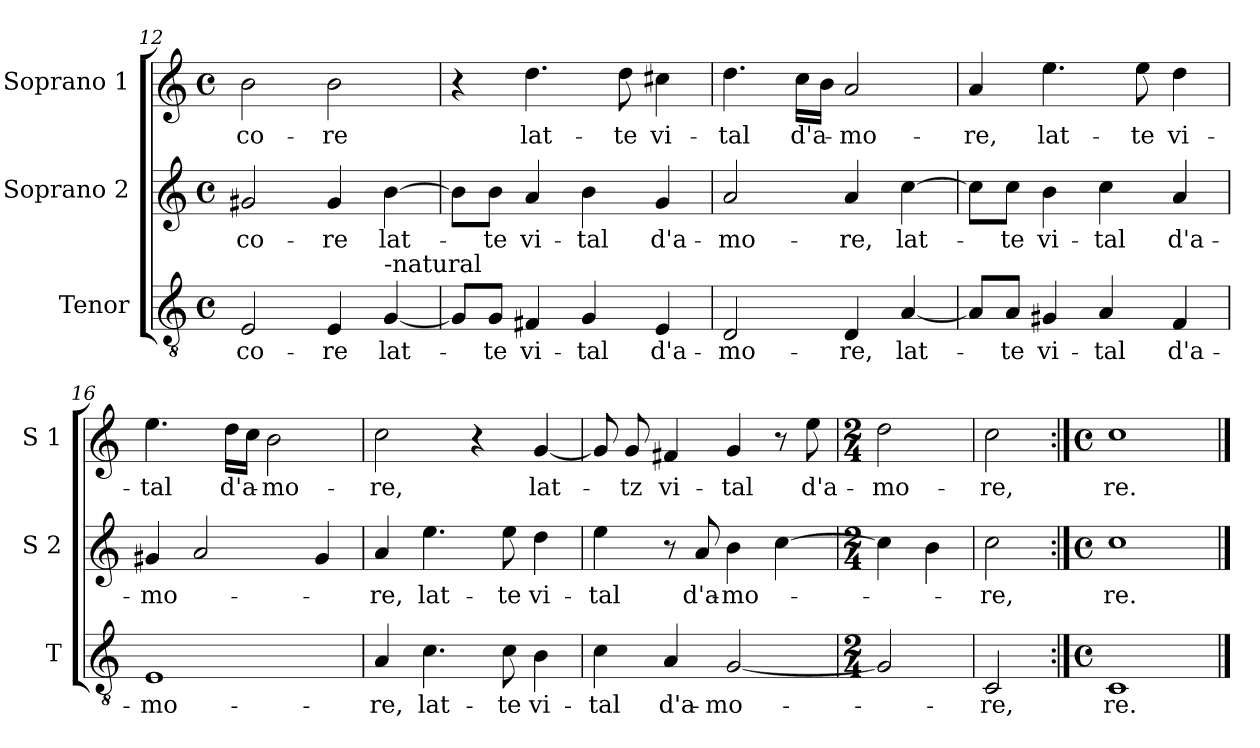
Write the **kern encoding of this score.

**kern	**text	**kern	**text	**kern	**text
*part3	*part3	*part2	*part2	*part1	*part1
*staff3	*staff3	*staff2	*staff2	*staff1	*staff1
*I"Tenor	*	*I"Soprano 2	*	*I"Soprano 1	*
*I'T	*	*I'S 2	*	*I'S 1	*
*clefGv2	*	*clefG2	*	*clefG2	*
*k[]	*	*k[]	*	*k[]	*
*C:	*	*C:	*	*C:	*
*M4/4	*	*M4/4	*	*M4/4	*
*met(c)	*	*met(c)	*	*met(c)	*
=12	=12	=12	=12	=12	=12
!	!LO:LY:b	!	!LO:LY:b	!	!LO:LY:b
2E/	co-	2g#X/	co-	2b\	co-
!	!LO:LY:b	!	!LO:LY:b	!	!LO:LY:b
4E/	-re	4g#/	-re	2b\	-re
!LO:TX:a:t=-natural	!	!	!	!	!
!	!LO:LY:b	!	!LO:LY:b	!	!
[4G/	lat-	[4b\	lat-	.	.
=13	=13	=13	=13	=13	=13
8G/L]	.	8b\L]	.	4r	.
!	!LO:LY:b	!	!LO:LY:b	!	!
8G/J	-te	8b\J	-te	.	.
!	!LO:LY:b	!	!LO:LY:b	!	!LO:LY:b
4F#X/	vi-	4a/	vi-	4.dd\	lat-
!	!LO:LY:b	!	!LO:LY:b	!	!
4G/	-tal	4b\	-tal	.	.
!	!	!	!	!	!LO:LY:b
.	.	.	.	8dd\	-te
!	!LO:LY:b	!	!LO:LY:b	!	!LO:LY:b
4E/	d'a-	4g/	d'a-	4cc#X\	vi-
!!LO:PB:g=z
=14	=14	=14	=14	=14	=14
!	!LO:LY:b	!	!LO:LY:b	!	!LO:LY:b
2D/	-mo-	2a/	-mo-	4.dd\	-tal
!	!	!	!	!	!LO:LY:b
.	.	.	.	16cc\LL	d'a-
.	.	.	.	16b\JJ	.
!	!LO:LY:b	!	!LO:LY:b	!	!LO:LY:b
4D/	-re,	4a/	-re,	2a/	-mo-
!	!LO:LY:b	!	!LO:LY:b	!	!
[4A/	lat-	[4cc\	lat-	.	.
=15	=15	=15	=15	=15	=15
!	!	!	!	!	!LO:LY:b
8A/L]	.	8cc\L]	.	4a/	-re,
!	!LO:LY:b	!	!LO:LY:b	!	!
8A/J	-te	8cc\J	-te	.	.
!	!LO:LY:b	!	!LO:LY:b	!	!LO:LY:b
4G#X/	vi-	4b\	vi-	4.ee\	lat-
!	!LO:LY:b	!	!LO:LY:b	!	!
4A/	-tal	4cc\	-tal	.	.
!	!	!	!	!	!LO:LY:b
.	.	.	.	8ee\	-te
!	!LO:LY:b	!	!LO:LY:b	!	!LO:LY:b
4F/	d'a-	4a/	d'a-	4dd\	vi-
=16	=16	=16	=16	=16	=16
!	!LO:LY:b	!	!LO:LY:b	!	!LO:LY:b
1E	-mo-	4g#X/	-mo-	4.ee\	-tal
.	.	2a/	.	.	.
!	!	!	!	!	!LO:LY:b
.	.	.	.	16dd\LL	d'a-
.	.	.	.	16cc\JJ	.
!	!	!	!	!	!LO:LY:b
.	.	.	.	2b\	-mo-
.	.	4g#/	.	.	.
=17	=17	=17	=17	=17	=17
!	!LO:LY:b	!	!LO:LY:b	!	!LO:LY:b
4A/	-re,	4a/	-re,	2cc\	-re,
!	!LO:LY:b	!	!LO:LY:b	!	!
4.c\	lat-	4.ee\	lat-	.	.
.	.	.	.	4r	.
!	!LO:LY:b	!	!LO:LY:b	!	!
8c\	-te	8ee\	-te	.	.
!	!LO:LY:b	!	!LO:LY:b	!	!LO:LY:b
4B\	vi-	4dd\	vi-	[4g/	lat-
!!LO:LB:g=z
=18	=18	=18	=18	=18	=18
!	!LO:LY:b	!	!LO:LY:b	!	!
4c\	-tal	4ee\	-tal	8g/]	.
!	!	!	!	!	!LO:LY:b
.	.	.	.	8g/	-tz
!	!LO:LY:b	!	!	!	!LO:LY:b
4A/	d'a-	8r	.	4f#X/	vi-
!	!	!	!LO:LY:b	!	!
.	.	8a/	d'a-	.	.
!	!LO:LY:b	!	!LO:LY:b	!	!LO:LY:b
[2G/	-mo-	4b\	-mo-	4g/	-tal
.	.	[4cc\	.	8r	.
!	!	!	!	!	!LO:LY:b
.	.	.	.	8ee\	d'a-
=19	=19	=19	=19	=19	=19
*M2/4	*	*M2/4	*	*M2/4	*
!	!	!	!	!	!LO:LY:b
2G/]	.	4cc\]	.	2dd\	-mo-
.	.	4b\	.	.	.
=20	=20	=20	=20	=20	=20
!	!LO:LY:b	!	!LO:LY:b	!	!LO:LY:b
2C/	-re,	2cc\	-re,	2cc\	-re,
=21:|!	=21:|!	=21:|!	=21:|!	=21:|!	=21:|!
*M4/4	*	*M4/4	*	*M4/4	*
*met(c)	*	*met(c)	*	*met(c)	*
!	!LO:LY:b	!	!LO:LY:b	!	!LO:LY:b
1C	re.	1cc	re.	1cc	re.
==	==	==	==	==	==
*-	*-	*-	*-	*-	*-
